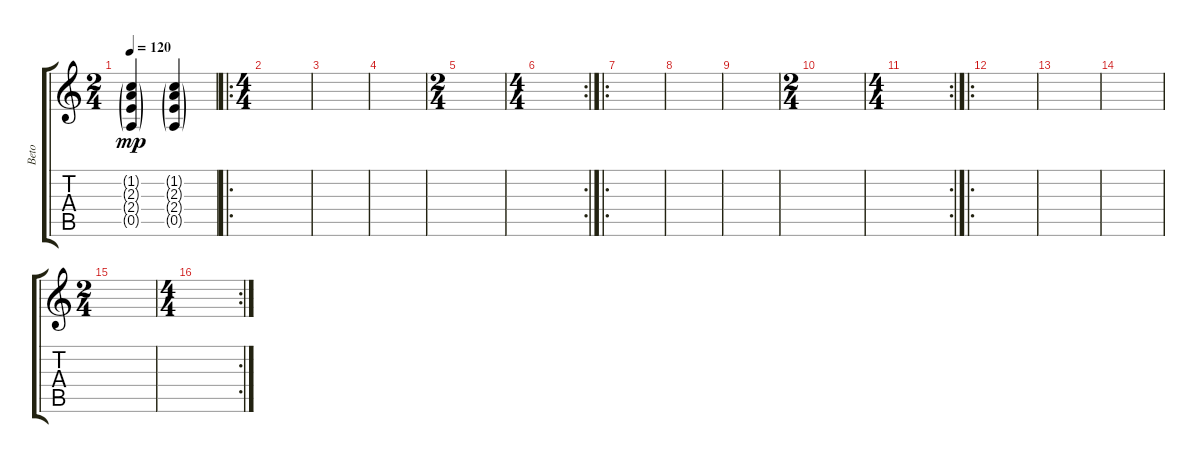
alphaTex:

\track ("Beto" "Beto") {instrument electricguitarclean}
\staff {score tabs}
\tuning (E4 B3 G3 D3 A2 E2) {hide}
\ts (2 4)
\tempo 120
\clef g2
\ks c
(1.2{g} 2.3{g} 2.4{g} 0.5{g}).4{dy mp} (1.2{g} 2.3{g} 2.4{g} 0.5{g}).4 |
\ro
\ts (4 4)
|
|
|
\ts (2 4)
|
\rc 2
\ts (4 4)
|
\ro
|
|
|
\ts (2 4)
|
\rc 2
\ts (4 4)
|
\ro
|
|
|
\ts (2 4)
|
\rc 2
\ts (4 4)
